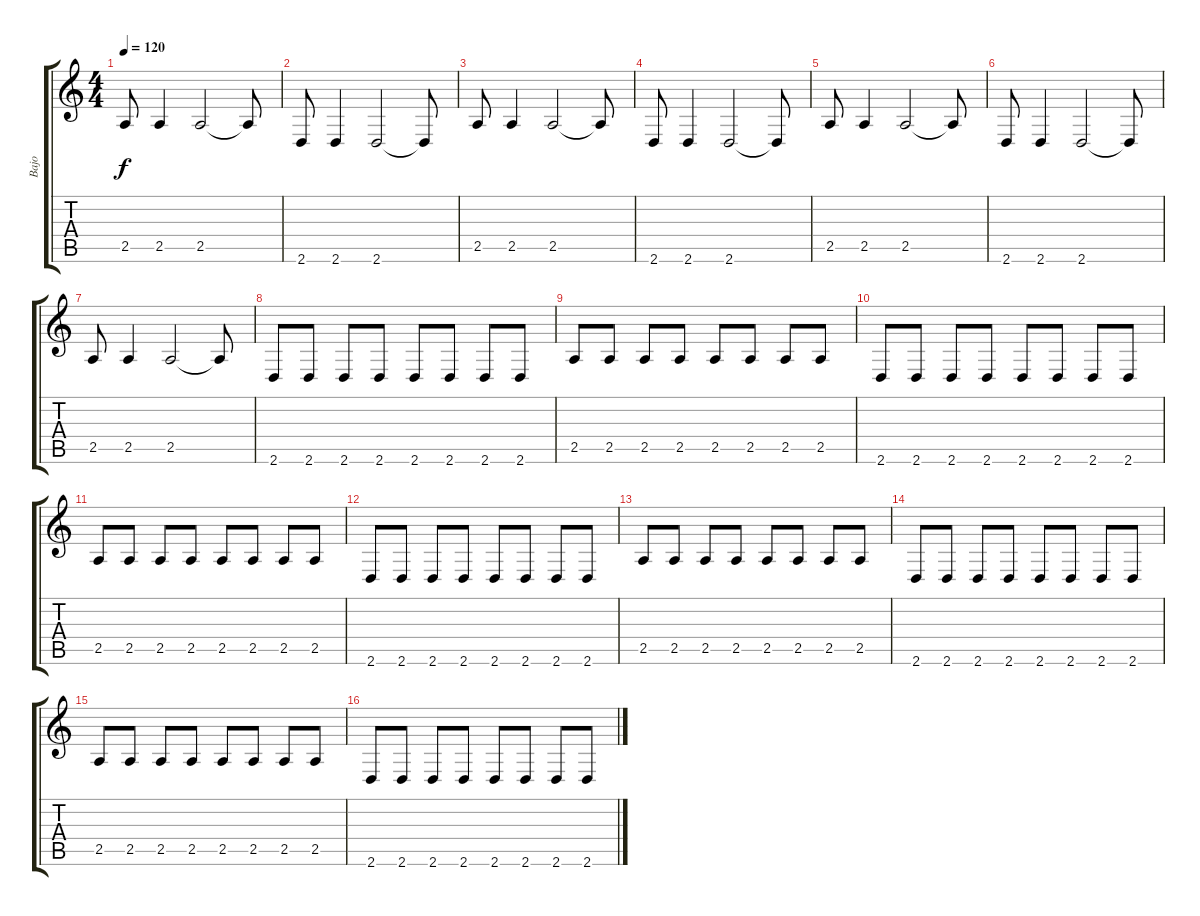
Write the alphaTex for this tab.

\track ("Bajo" "Bajo") {instrument electricbasspick}
\staff {score tabs}
\tuning (D4 A3 F3 C3 G2 C2) {hide}
\ts (4 4)
\tempo 120
\clef g2
\ks c
2.5.8{dy f} 2.5.4 2.5.2 2.5{t}.8 |
2.6.8 2.6.4 2.6.2 2.6{t}.8 |
2.5.8 2.5.4 2.5.2 2.5{t}.8 |
2.6.8 2.6.4 2.6.2 2.6{t}.8 |
2.5.8 2.5.4 2.5.2 2.5{t}.8 |
2.6.8 2.6.4 2.6.2 2.6{t}.8 |
2.5.8 2.5.4 2.5.2 2.5{t}.8 |
2.6.8 2.6.8 2.6.8 2.6.8 2.6.8 2.6.8 2.6.8 2.6.8 |
2.5.8 2.5.8 2.5.8 2.5.8 2.5.8 2.5.8 2.5.8 2.5.8 |
2.6.8 2.6.8 2.6.8 2.6.8 2.6.8 2.6.8 2.6.8 2.6.8 |
2.5.8 2.5.8 2.5.8 2.5.8 2.5.8 2.5.8 2.5.8 2.5.8 |
2.6.8 2.6.8 2.6.8 2.6.8 2.6.8 2.6.8 2.6.8 2.6.8 |
2.5.8 2.5.8 2.5.8 2.5.8 2.5.8 2.5.8 2.5.8 2.5.8 |
2.6.8 2.6.8 2.6.8 2.6.8 2.6.8 2.6.8 2.6.8 2.6.8 |
2.5.8 2.5.8 2.5.8 2.5.8 2.5.8 2.5.8 2.5.8 2.5.8 |
2.6.8 2.6.8 2.6.8 2.6.8 2.6.8 2.6.8 2.6.8 2.6.8
